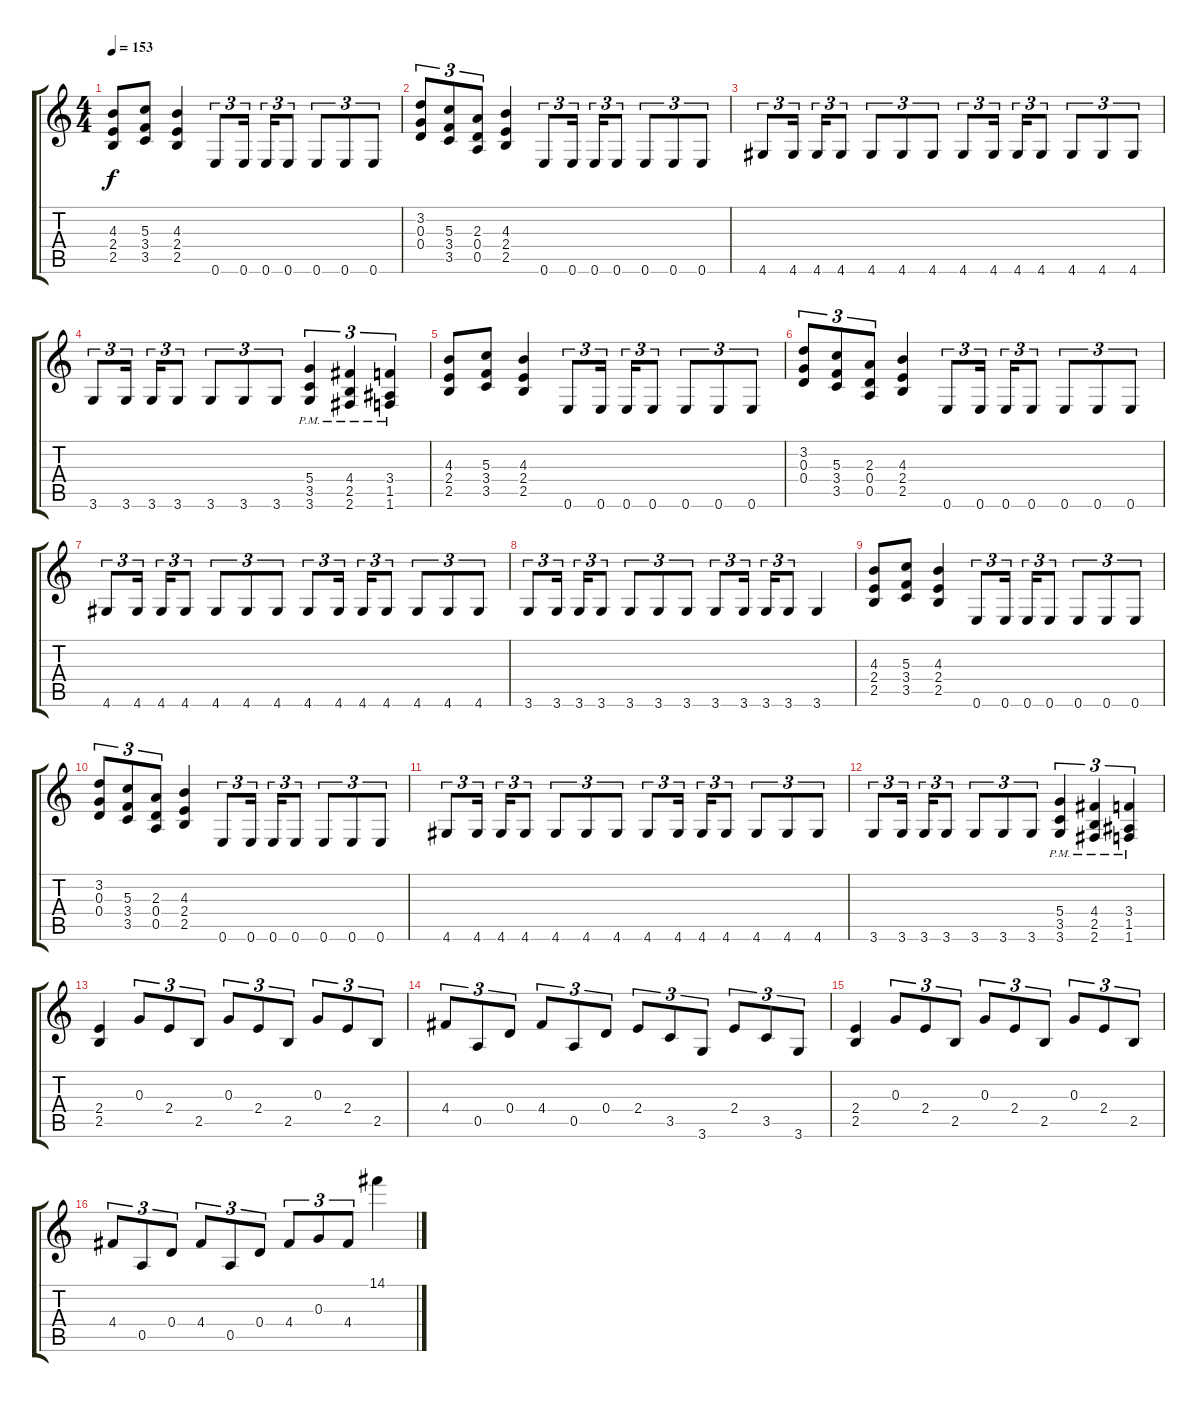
\track "" {instrument distortionguitar}
\staff {score tabs}
\tuning (E4 B3 G3 D3 A2 E2) {hide}
\ts (4 4)
\tempo 153
\clef g2
\ks c
(4.3 2.4 2.5).8{dy f} (5.3 3.4 3.5).8 (4.3 2.4 2.5).4 0.6.8{tu (3 2)} 0.6.16{tu (3 2)} 0.6.16{tu (3 2)} 0.6.8{tu (3 2)} 0.6.8{tu (3 2)} 0.6.8{tu (3 2)} 0.6.8{tu (3 2)} |
(3.2 0.3 0.4).8{tu (3 2)} (5.3 3.4 3.5).8{tu (3 2)} (2.3 0.4 0.5).8{tu (3 2)} (4.3 2.4 2.5).4 0.6.8{tu (3 2)} 0.6.16{tu (3 2)} 0.6.16{tu (3 2)} 0.6.8{tu (3 2)} 0.6.8{tu (3 2)} 0.6.8{tu (3 2)} 0.6.8{tu (3 2)} |
4.6.8{tu (3 2)} 4.6.16{tu (3 2)} 4.6.16{tu (3 2)} 4.6.8{tu (3 2)} 4.6.8{tu (3 2)} 4.6.8{tu (3 2)} 4.6.8{tu (3 2)} 4.6.8{tu (3 2)} 4.6.16{tu (3 2)} 4.6.16{tu (3 2)} 4.6.8{tu (3 2)} 4.6.8{tu (3 2)} 4.6.8{tu (3 2)} 4.6.8{tu (3 2)} |
3.6.8{tu (3 2)} 3.6.16{tu (3 2)} 3.6.16{tu (3 2)} 3.6.8{tu (3 2)} 3.6.8{tu (3 2)} 3.6.8{tu (3 2)} 3.6.8{tu (3 2)} (5.4{pm} 3.5{pm} 3.6{pm}).4{tu (3 2)} (4.4{pm} 2.5{pm} 2.6{pm}).4{tu (3 2)} (3.4{pm} 1.5{pm} 1.6{pm}).4{tu (3 2)} |
(4.3 2.4 2.5).8 (5.3 3.4 3.5).8 (4.3 2.4 2.5).4 0.6.8{tu (3 2)} 0.6.16{tu (3 2)} 0.6.16{tu (3 2)} 0.6.8{tu (3 2)} 0.6.8{tu (3 2)} 0.6.8{tu (3 2)} 0.6.8{tu (3 2)} |
(3.2 0.3 0.4).8{tu (3 2)} (5.3 3.4 3.5).8{tu (3 2)} (2.3 0.4 0.5).8{tu (3 2)} (4.3 2.4 2.5).4 0.6.8{tu (3 2)} 0.6.16{tu (3 2)} 0.6.16{tu (3 2)} 0.6.8{tu (3 2)} 0.6.8{tu (3 2)} 0.6.8{tu (3 2)} 0.6.8{tu (3 2)} |
4.6.8{tu (3 2)} 4.6.16{tu (3 2)} 4.6.16{tu (3 2)} 4.6.8{tu (3 2)} 4.6.8{tu (3 2)} 4.6.8{tu (3 2)} 4.6.8{tu (3 2)} 4.6.8{tu (3 2)} 4.6.16{tu (3 2)} 4.6.16{tu (3 2)} 4.6.8{tu (3 2)} 4.6.8{tu (3 2)} 4.6.8{tu (3 2)} 4.6.8{tu (3 2)} |
3.6.8{tu (3 2)} 3.6.16{tu (3 2)} 3.6.16{tu (3 2)} 3.6.8{tu (3 2)} 3.6.8{tu (3 2)} 3.6.8{tu (3 2)} 3.6.8{tu (3 2)} 3.6.8{tu (3 2)} 3.6.16{tu (3 2)} 3.6.16{tu (3 2)} 3.6.8{tu (3 2)} 3.6.4 |
(4.3 2.4 2.5).8 (5.3 3.4 3.5).8 (4.3 2.4 2.5).4 0.6.8{tu (3 2)} 0.6.16{tu (3 2)} 0.6.16{tu (3 2)} 0.6.8{tu (3 2)} 0.6.8{tu (3 2)} 0.6.8{tu (3 2)} 0.6.8{tu (3 2)} |
(3.2 0.3 0.4).8{tu (3 2)} (5.3 3.4 3.5).8{tu (3 2)} (2.3 0.4 0.5).8{tu (3 2)} (4.3 2.4 2.5).4 0.6.8{tu (3 2)} 0.6.16{tu (3 2)} 0.6.16{tu (3 2)} 0.6.8{tu (3 2)} 0.6.8{tu (3 2)} 0.6.8{tu (3 2)} 0.6.8{tu (3 2)} |
4.6.8{tu (3 2)} 4.6.16{tu (3 2)} 4.6.16{tu (3 2)} 4.6.8{tu (3 2)} 4.6.8{tu (3 2)} 4.6.8{tu (3 2)} 4.6.8{tu (3 2)} 4.6.8{tu (3 2)} 4.6.16{tu (3 2)} 4.6.16{tu (3 2)} 4.6.8{tu (3 2)} 4.6.8{tu (3 2)} 4.6.8{tu (3 2)} 4.6.8{tu (3 2)} |
3.6.8{tu (3 2)} 3.6.16{tu (3 2)} 3.6.16{tu (3 2)} 3.6.8{tu (3 2)} 3.6.8{tu (3 2)} 3.6.8{tu (3 2)} 3.6.8{tu (3 2)} (5.4{pm} 3.5{pm} 3.6{pm}).4{tu (3 2)} (4.4{pm} 2.5{pm} 2.6{pm}).4{tu (3 2)} (3.4{pm} 1.5{pm} 1.6{pm}).4{tu (3 2)} |
\section ("" "")
(2.4 2.5).4 0.3.8{tu (3 2)} 2.4.8{tu (3 2)} 2.5.8{tu (3 2)} 0.3.8{tu (3 2)} 2.4.8{tu (3 2)} 2.5.8{tu (3 2)} 0.3.8{tu (3 2)} 2.4.8{tu (3 2)} 2.5.8{tu (3 2)} |
4.4.8{tu (3 2)} 0.5.8{tu (3 2)} 0.4.8{tu (3 2)} 4.4.8{tu (3 2)} 0.5.8{tu (3 2)} 0.4.8{tu (3 2)} 2.4.8{tu (3 2)} 3.5.8{tu (3 2)} 3.6.8{tu (3 2)} 2.4.8{tu (3 2)} 3.5.8{tu (3 2)} 3.6.8{tu (3 2)} |
(2.4 2.5).4 0.3.8{tu (3 2)} 2.4.8{tu (3 2)} 2.5.8{tu (3 2)} 0.3.8{tu (3 2)} 2.4.8{tu (3 2)} 2.5.8{tu (3 2)} 0.3.8{tu (3 2)} 2.4.8{tu (3 2)} 2.5.8{tu (3 2)} |
4.4.8{tu (3 2)} 0.5.8{tu (3 2)} 0.4.8{tu (3 2)} 4.4.8{tu (3 2)} 0.5.8{tu (3 2)} 0.4.8{tu (3 2)} 4.4.8{tu (3 2)} 0.3.8{tu (3 2)} 4.4.8{tu (3 2)} 14.1.4
